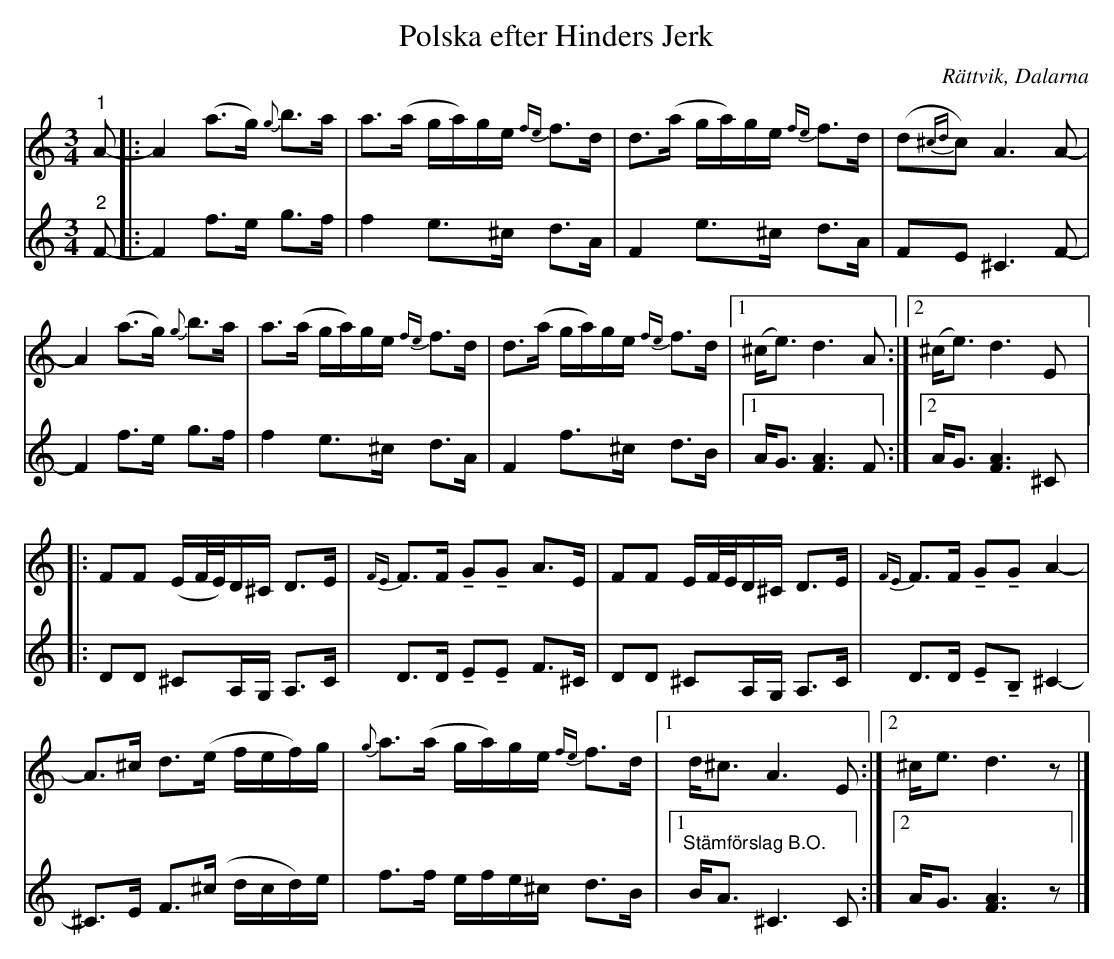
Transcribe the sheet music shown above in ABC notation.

X:1
T:Polska efter Hinders Jerk
O:Rättvik, Dalarna
L:1/8
M:3/4
U:t=tenuto
K:Am
V:1
"^1" A- |: A2 (a>g){g} b>a | a>(a g/a/)g/e/{fe} f>d | d>(a g/a/)g/e/{fe} f>d | (d{^cd}c) A3 A- |
A2 (a>g){g} b>a | a>(a g/a/)g/e/{fe} f>d | d>(a g/a/)g/e/{fe} f>d |1 (^c<e) d3 A :|2 (^c<e) d3 E |:
FF (E/F/4E/4)D/^C/ D>E |{FE} F>F tGtG A>E | FF E/F/4E/4D/^C/ D>E | {FE} F>F tGtG A2- |
A>^c d>(e f/e/f/)g/ |{g} a>(a g/a/)g/e/{fe} f>d |1 d<^c A3 E :|2 ^c<e d3 z |]
V:2
"^2" F- |: F2 f>e g>f | f2 e>^c d>A | F2 e>^c d>A | FE ^C3 F- |
F2 f>e g>f | f2 e>^c d>A | F2 f>^c d>B |1 A<G [FA]3 F :|2 A<G [FA]3 ^C |:
DD ^CA,/G,/ A,>C | D>D tEtE F>^C | DD ^CA,/G,/ A,>C | D>D tEtB, ^C2- |
^C>E F>(^c d/c/d/)e/ | f>f e/f/e/^c/ d>B |1 "^Stämförslag B.O." B<A ^C3 C :|2 A<G [FA]3 z |]
